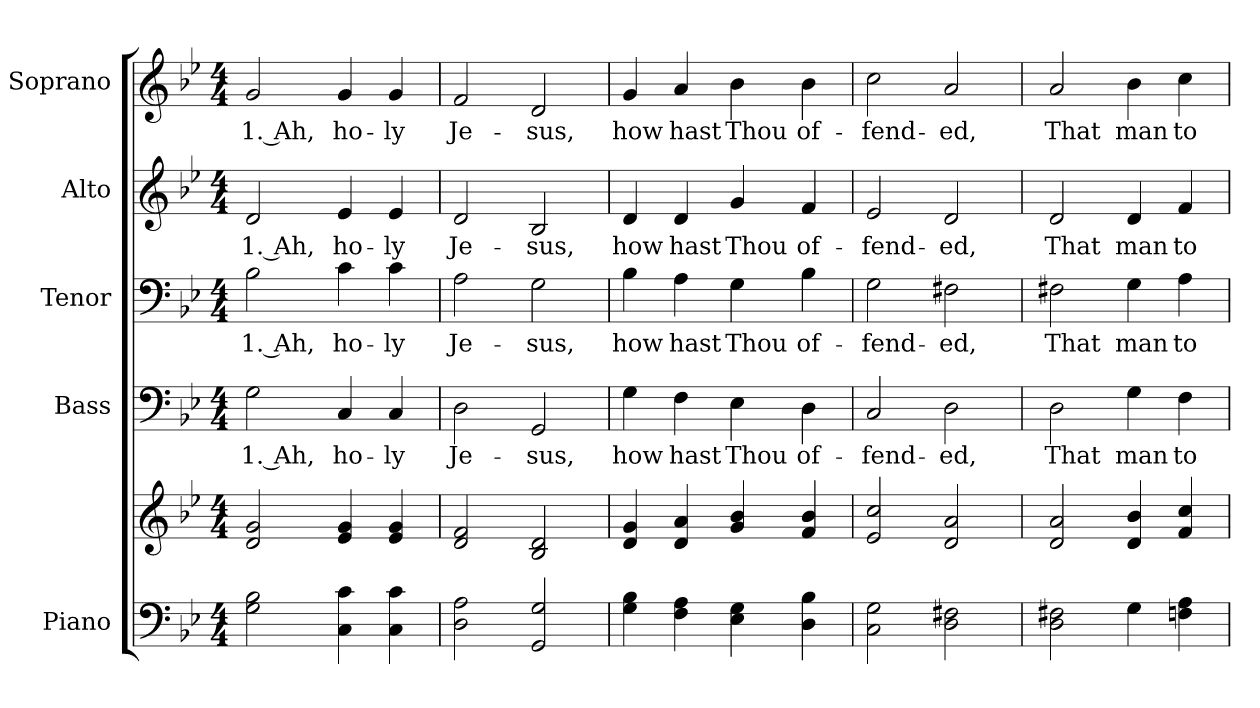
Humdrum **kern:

**kern	**kern	**kern	**text	**kern	**text	**kern	**text	**kern	**text
*part5	*part5	*part4	*part4	*part3	*part3	*part2	*part2	*part1	*part1
*staff6	*staff5	*staff4	*staff4	*staff3	*staff3	*staff2	*staff2	*staff1	*staff1
*I"Piano	*	*I"Bass	*	*I"Tenor	*	*I"Alto	*	*I"Soprano	*
*I'Pno.	*	*I'B.	*	*I'T.	*	*I'A.	*	*I'S.	*
!!LO:PB:g=z
*clefF4	*clefG2	*clefF4	*	*clefF4	*	*clefG2	*	*clefG2	*
*k[b-e-]	*k[b-e-]	*k[b-e-]	*	*k[b-e-]	*	*k[b-e-]	*	*k[b-e-]	*
*B-:	*B-:	*B-:	*	*B-:	*	*B-:	*	*B-:	*
*M4/4	*M4/4	*M4/4	*	*M4/4	*	*M4/4	*	*M4/4	*
*MM135	*MM135	*MM135	*	*MM135	*	*MM135	*	*MM135	*
=1	=1	=1	=1	=1	=1	=1	=1	=1	=1
!	!	!	!LO:LY:b:color=#000000	!	!	!	!	!	!
!	!	!	!	!	!LO:LY:b:color=#000000	!	!	!	!
!	!	!	!	!	!	!	!LO:LY:b:color=#000000	!	!
!	!	!	!	!	!	!	!	!	!LO:LY:b:color=#000000
2Gi\ 2B-i	2di/ 2gi	2Gi\	1. Ah,	2B-i\	1. Ah,	2di/	1. Ah,	2gi/	1. Ah,
!	!	!	!LO:LY:b:color=#000000	!	!	!	!	!	!
!	!	!	!	!	!LO:LY:b:color=#000000	!	!	!	!
!	!	!	!	!	!	!	!LO:LY:b:color=#000000	!	!
!	!	!	!	!	!	!	!	!	!LO:LY:b:color=#000000
4Ci\ 4ci	4e-i/ 4gi	4Ci/	ho-	4ci\	ho-	4e-i/	ho-	4gi/	ho-
!	!	!	!LO:LY:b:color=#000000	!	!	!	!	!	!
!	!	!	!	!	!LO:LY:b:color=#000000	!	!	!	!
!	!	!	!	!	!	!	!LO:LY:b:color=#000000	!	!
!	!	!	!	!	!	!	!	!	!LO:LY:b:color=#000000
4Ci\ 4ci	4e-i/ 4gi	4Ci/	-ly	4ci\	-ly	4e-i/	-ly	4gi/	-ly
=2	=2	=2	=2	=2	=2	=2	=2	=2	=2
!	!	!	!LO:LY:b:color=#000000	!	!	!	!	!	!
!	!	!	!	!	!LO:LY:b:color=#000000	!	!	!	!
!	!	!	!	!	!	!	!LO:LY:b:color=#000000	!	!
!	!	!	!	!	!	!	!	!	!LO:LY:b:color=#000000
2Di\ 2Ai	2di/ 2fi	2Di\	Je-	2Ai\	Je-	2di/	Je-	2fi/	Je-
!	!	!	!LO:LY:b:color=#000000	!	!	!	!	!	!
!	!	!	!	!	!LO:LY:b:color=#000000	!	!	!	!
!	!	!	!	!	!	!	!LO:LY:b:color=#000000	!	!
!	!	!	!	!	!	!	!	!	!LO:LY:b:color=#000000
2GGi/ 2Gi	2B-i/ 2di	2GGi/	-sus,	2Gi\	-sus,	2B-i/	-sus,	2di/	-sus,
!!LO:PB:g=z
=3	=3	=3	=3	=3	=3	=3	=3	=3	=3
!	!	!	!LO:LY:b:color=#000000	!	!	!	!	!	!
!	!	!	!	!	!LO:LY:b:color=#000000	!	!	!	!
!	!	!	!	!	!	!	!LO:LY:b:color=#000000	!	!
!	!	!	!	!	!	!	!	!	!LO:LY:b:color=#000000
4Gi\ 4B-i	4di/ 4gi	4Gi\	how	4B-i\	how	4di/	how	4gi/	how
!	!	!	!LO:LY:b:color=#000000	!	!	!	!	!	!
!	!	!	!	!	!LO:LY:b:color=#000000	!	!	!	!
!	!	!	!	!	!	!	!LO:LY:b:color=#000000	!	!
!	!	!	!	!	!	!	!	!	!LO:LY:b:color=#000000
4Fi\ 4Ai	4di/ 4ai	4Fi\	hast	4Ai\	hast	4di/	hast	4ai/	hast
!	!	!	!LO:LY:b:color=#000000	!	!	!	!	!	!
!	!	!	!	!	!LO:LY:b:color=#000000	!	!	!	!
!	!	!	!	!	!	!	!LO:LY:b:color=#000000	!	!
!	!	!	!	!	!	!	!	!	!LO:LY:b:color=#000000
4E-i\ 4Gi	4gi/ 4b-i	4E-i\	Thou	4Gi\	Thou	4gi/	Thou	4b-i\	Thou
!	!	!	!LO:LY:b:color=#000000	!	!	!	!	!	!
!	!	!	!	!	!LO:LY:b:color=#000000	!	!	!	!
!	!	!	!	!	!	!	!LO:LY:b:color=#000000	!	!
!	!	!	!	!	!	!	!	!	!LO:LY:b:color=#000000
4Di\ 4B-i	4fi/ 4b-i	4Di\	of-	4B-i\	of-	4fi/	of-	4b-i\	of-
=4	=4	=4	=4	=4	=4	=4	=4	=4	=4
!	!	!	!LO:LY:b:color=#000000	!	!	!	!	!	!
!	!	!	!	!	!LO:LY:b:color=#000000	!	!	!	!
!	!	!	!	!	!	!	!LO:LY:b:color=#000000	!	!
!	!	!	!	!	!	!	!	!	!LO:LY:b:color=#000000
2Ci\ 2Gi	2e-i/ 2cci	2Ci/	-fend-	2Gi\	-fend-	2e-i/	-fend-	2cci\	-fend-
!	!	!	!LO:LY:b:color=#000000	!	!	!	!	!	!
!	!	!	!	!	!LO:LY:b:color=#000000	!	!	!	!
!	!	!	!	!	!	!	!LO:LY:b:color=#000000	!	!
!	!	!	!	!	!	!	!	!	!LO:LY:b:color=#000000
2Di\ 2F#Xi	2di/ 2ai	2Di\	-ed,	2F#Xi\	-ed,	2di/	-ed,	2ai/	-ed,
!!LO:PB:g=z
=5	=5	=5	=5	=5	=5	=5	=5	=5	=5
!	!	!	!LO:LY:b:color=#000000	!	!	!	!	!	!
!	!	!	!	!	!LO:LY:b:color=#000000	!	!	!	!
!	!	!	!	!	!	!	!LO:LY:b:color=#000000	!	!
!	!	!	!	!	!	!	!	!	!LO:LY:b:color=#000000
2Di\ 2F#Xi	2di/ 2ai	2Di\	That	2F#Xi\	That	2di/	That	2ai/	That
!	!	!	!LO:LY:b:color=#000000	!	!	!	!	!	!
!	!	!	!	!	!LO:LY:b:color=#000000	!	!	!	!
!	!	!	!	!	!	!	!LO:LY:b:color=#000000	!	!
!	!	!	!	!	!	!	!	!	!LO:LY:b:color=#000000
4Gi\	4di/ 4b-i	4Gi\	man	4Gi\	man	4di/	man	4b-i\	man
!	!	!	!LO:LY:b:color=#000000	!	!	!	!	!	!
!	!	!	!	!	!LO:LY:b:color=#000000	!	!	!	!
!	!	!	!	!	!	!	!LO:LY:b:color=#000000	!	!
!	!	!	!	!	!	!	!	!	!LO:LY:b:color=#000000
4Fni\ 4Ai	4fi/ 4cci	4Fi\	to	4Ai\	to	4fi/	to	4cci\	to
=	=	=	=	=	=	=	=	=	=
*-	*-	*-	*-	*-	*-	*-	*-	*-	*-
